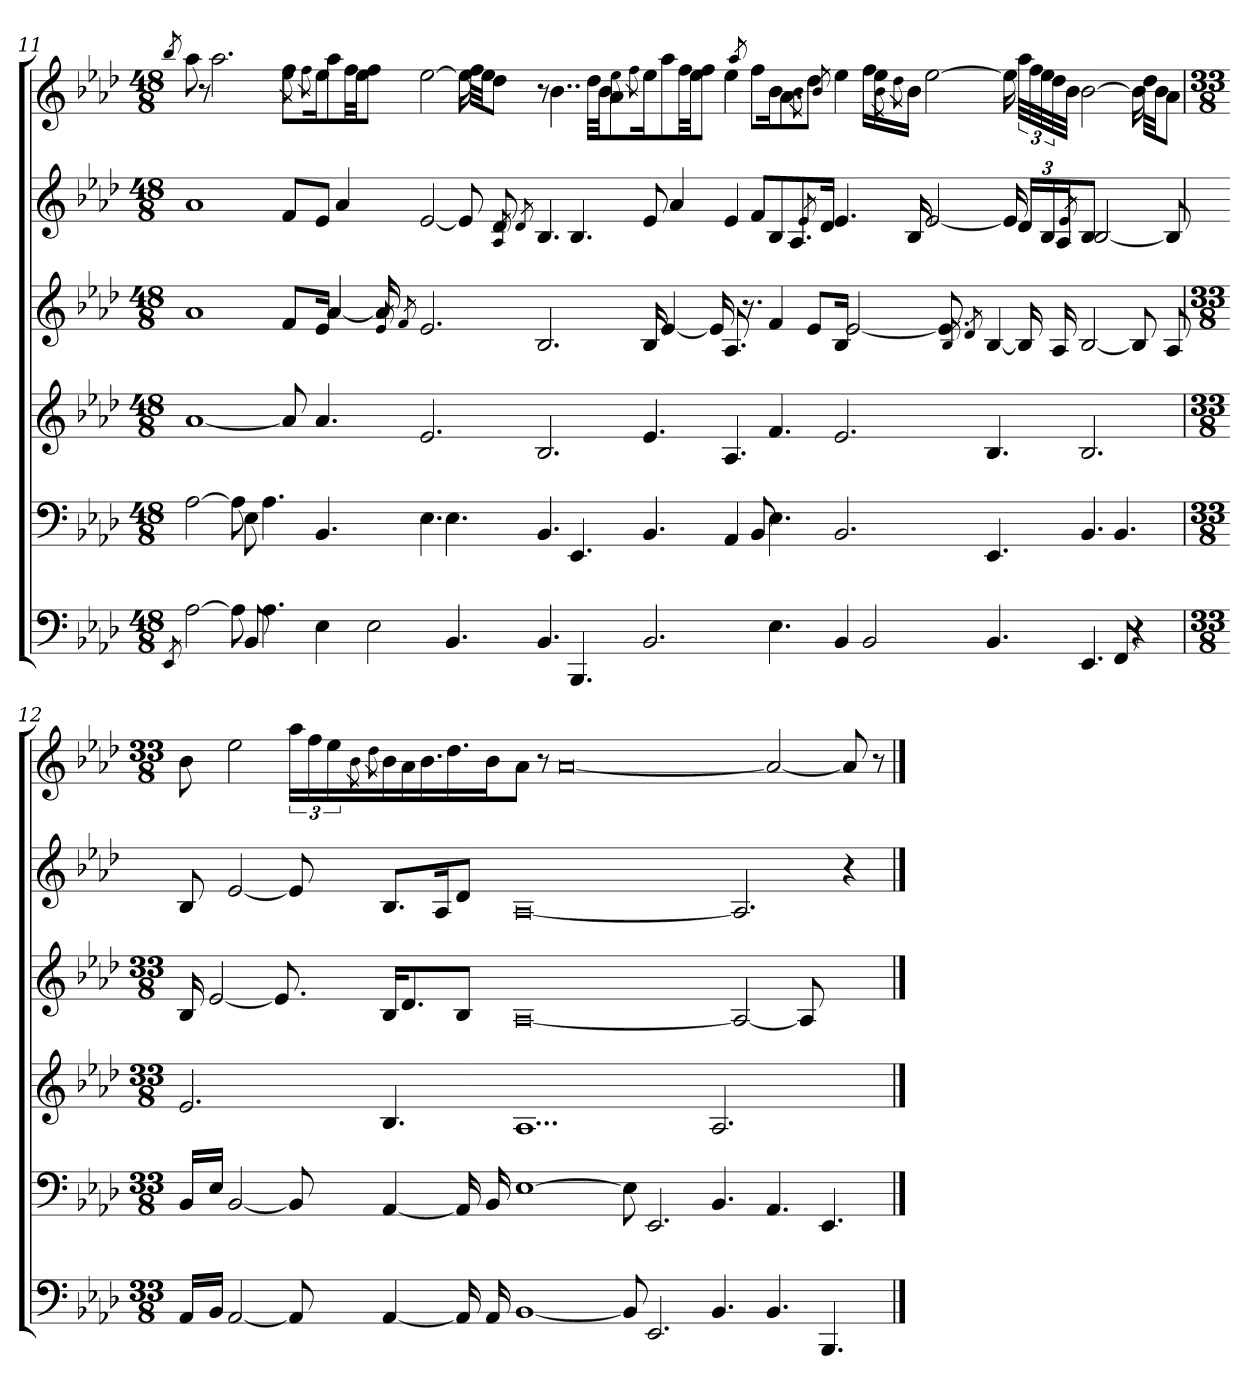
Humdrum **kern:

**kern	**kern	**kern	**kern	**kern	**kern
*part6	*part5	*part4	*part3	*part2	*part1
*staff6	*staff5	*staff4	*staff3	*staff2	*staff1
*clefF4	*clefF4	*clefG2	*clefG2	*clefG2	*clefG2
*k[b-e-a-d-]	*k[b-e-a-d-]	*k[b-e-a-d-]	*k[b-e-a-d-]	*k[b-e-a-d-]	*k[b-e-a-d-]
*M48/8	*M48/8	*M48/8	*M48/8	*M48/8	*M48/8
=11	=11	=11	=11	=11	=11
8qEE-	.	.	.	.	8qbb-
[2A-	[2A-	[1a-	1a-	1a-	8aa-
.	.	.	.	.	8r
.	.	.	.	.	2.aa-
8A-]	8A-]	.	.	.	.
8BB-	8E-	.	.	.	.
4.A-	4.A-	.	.	.	.
.	.	8a-]	8f/L	8f/L	8ff\L
.	.	.	.	.	8qee-\
.	.	.	.	.	8qff\
4E-	4.BB-	4.a-	16e-/Jk	8e-/J	16ee-\K
.	.	.	[4a-	.	8aa-\
.	.	.	.	4a-	.
.	.	.	.	.	32ff\LL
.	.	.	.	.	32ee-\JJ
2E-	.	.	.	.	8ff\J
.	.	.	16a-]	.	.
.	.	.	8qe-	.	.
.	.	.	8qf	.	.
.	4.E-	2.e-	2.e-	[2e-	[2ee-
4.BB-	4.E-	.	.	.	.
.	.	.	.	8e-]	16ee-]
.	.	.	.	.	32ff\LLL
.	.	.	.	.	32ee-\JJ
.	.	.	.	8d-	8dd-\J
.	.	.	.	8qA-	.
.	.	.	.	8qd-	.
4.BB-	4.BB-	2.B-	2.B-	4.B-	8r
.	.	.	.	.	4..b-
4.BBB-	4.EE-	.	.	4.B-	.
.	.	.	.	.	32dd-\LLL
.	.	.	.	.	32b-\JJ
.	.	.	.	.	8a-\
.	.	.	.	.	8qee-\
.	.	.	.	.	8qff\
2.BB-	4.BB-	4.e-	16B-	8e-	16ee-\K
.	.	.	[4e-	.	8aa-\
.	.	.	.	4a-	.
.	.	.	.	.	32ff\LL
.	.	.	.	.	32ee-\JJ
.	.	.	.	.	8ff\J
.	.	.	16e-]	.	.
.	4AA-	4.A-	8.A-	4e-	4ee-
.	.	.	8.r	.	.
.	.	.	.	.	8qaa-
.	8BB-	.	.	8f/L	8ff\L
4.E-	4.E-	4.f	4f	8B-/	16b-\K
.	.	.	.	.	8.a-\
.	.	.	.	8.A-/	.
.	.	.	.	.	8qb-\
.	.	.	8e-/L	.	8dd-\J
.	.	.	.	8qe-/	.
.	.	.	.	16d-/Jk	.
.	.	.	.	.	8qb-
4BB-	2.BB-	2.e-	16B-/Jk	4.e-	4ee-
.	.	.	[2e-	.	.
2BB-	.	.	.	.	16ff\LL
.	.	.	.	.	16ee-\
.	.	.	.	.	8qb-\
.	.	.	.	.	8qdd-\
.	.	.	.	16B-	16b-\JJ
.	.	.	.	[2e-	[2ee-
.	.	.	8.e-]	.	.
.	.	.	8qB-	.	.
.	.	.	8qd-	.	.
4.BB-	4.EE-	4.B-	[4B-	.	.
.	.	.	.	16e-]	16ee-]
.	.	.	16B-]	24d-/LL	48aa-\LLL
.	.	.	.	.	48ff\
.	.	.	.	24B-/	48ee-\
.	.	.	16A-	.	32dd-\
.	.	.	.	24A-/J	.
.	.	.	.	.	32b-\JJJ
.	.	.	.	8qe-/	.
4.EE-	4.BB-	2.B-	[2B-	8B-/J	[2b-
.	.	.	.	[2B-	.
8FF	4.BB-	.	.	.	.
4r	.	.	8B-]	.	16b-]
.	.	.	.	.	32dd-\LLL
.	.	.	.	.	32b-\JJ
.	.	.	8A-	8B-]	8a-\J
=12	=12	=12	=12	=12	=12
*M33/8	*M33/8	*M33/8	*M33/8	*	*M33/8
16AA-/LL	16BB-/LL	2.e-	16B-	8B-	8b-
16BB-/JJ	16E-/JJ	.	[2e-	.	.
[2AA-	[2BB-	.	.	[2e-	2ee-
.	.	.	8.e-]	.	.
8AA-]	8BB-]	.	.	8e-]	24aa-\LL
.	.	.	.	.	24ff\
.	.	.	.	.	24ee-\
.	.	.	.	.	8qb-\
.	.	.	.	.	8qdd-\
[4AA-	[4AA-	4.B-	16B-/KL	8.B-/L	16b-\
.	.	.	8.d-/	.	16a-\
.	.	.	.	.	16.b-\
.	.	.	.	16A-/K	.
.	.	.	.	.	16.dd-\
16AA-]	16AA-]	.	8B-/J	8d-/J	.
16AA-	16BB-	.	.	.	16b-\J
[1BB-	[1E-	1...A-	[0A-	[0A-	8a-\J
.	.	.	.	.	8r
.	.	.	.	.	[0a-
8BB-]	8E-]	.	.	.	.
2.EE-	2.EE-	.	.	.	.
4.BB-	4.BB-	2.A-	.	.	.
.	.	.	2A-_	2.A-]	.
4.BB-	4.AA-	.	.	.	2a-_
.	.	.	8A-]	.	.
4.BBB-	4.EE-	4.ryy	4.ryy	.	.
.	.	.	.	4r	8a-]
.	.	.	.	.	8r
==	==	==	==	==	==
*-	*-	*-	*-	*-	*-
